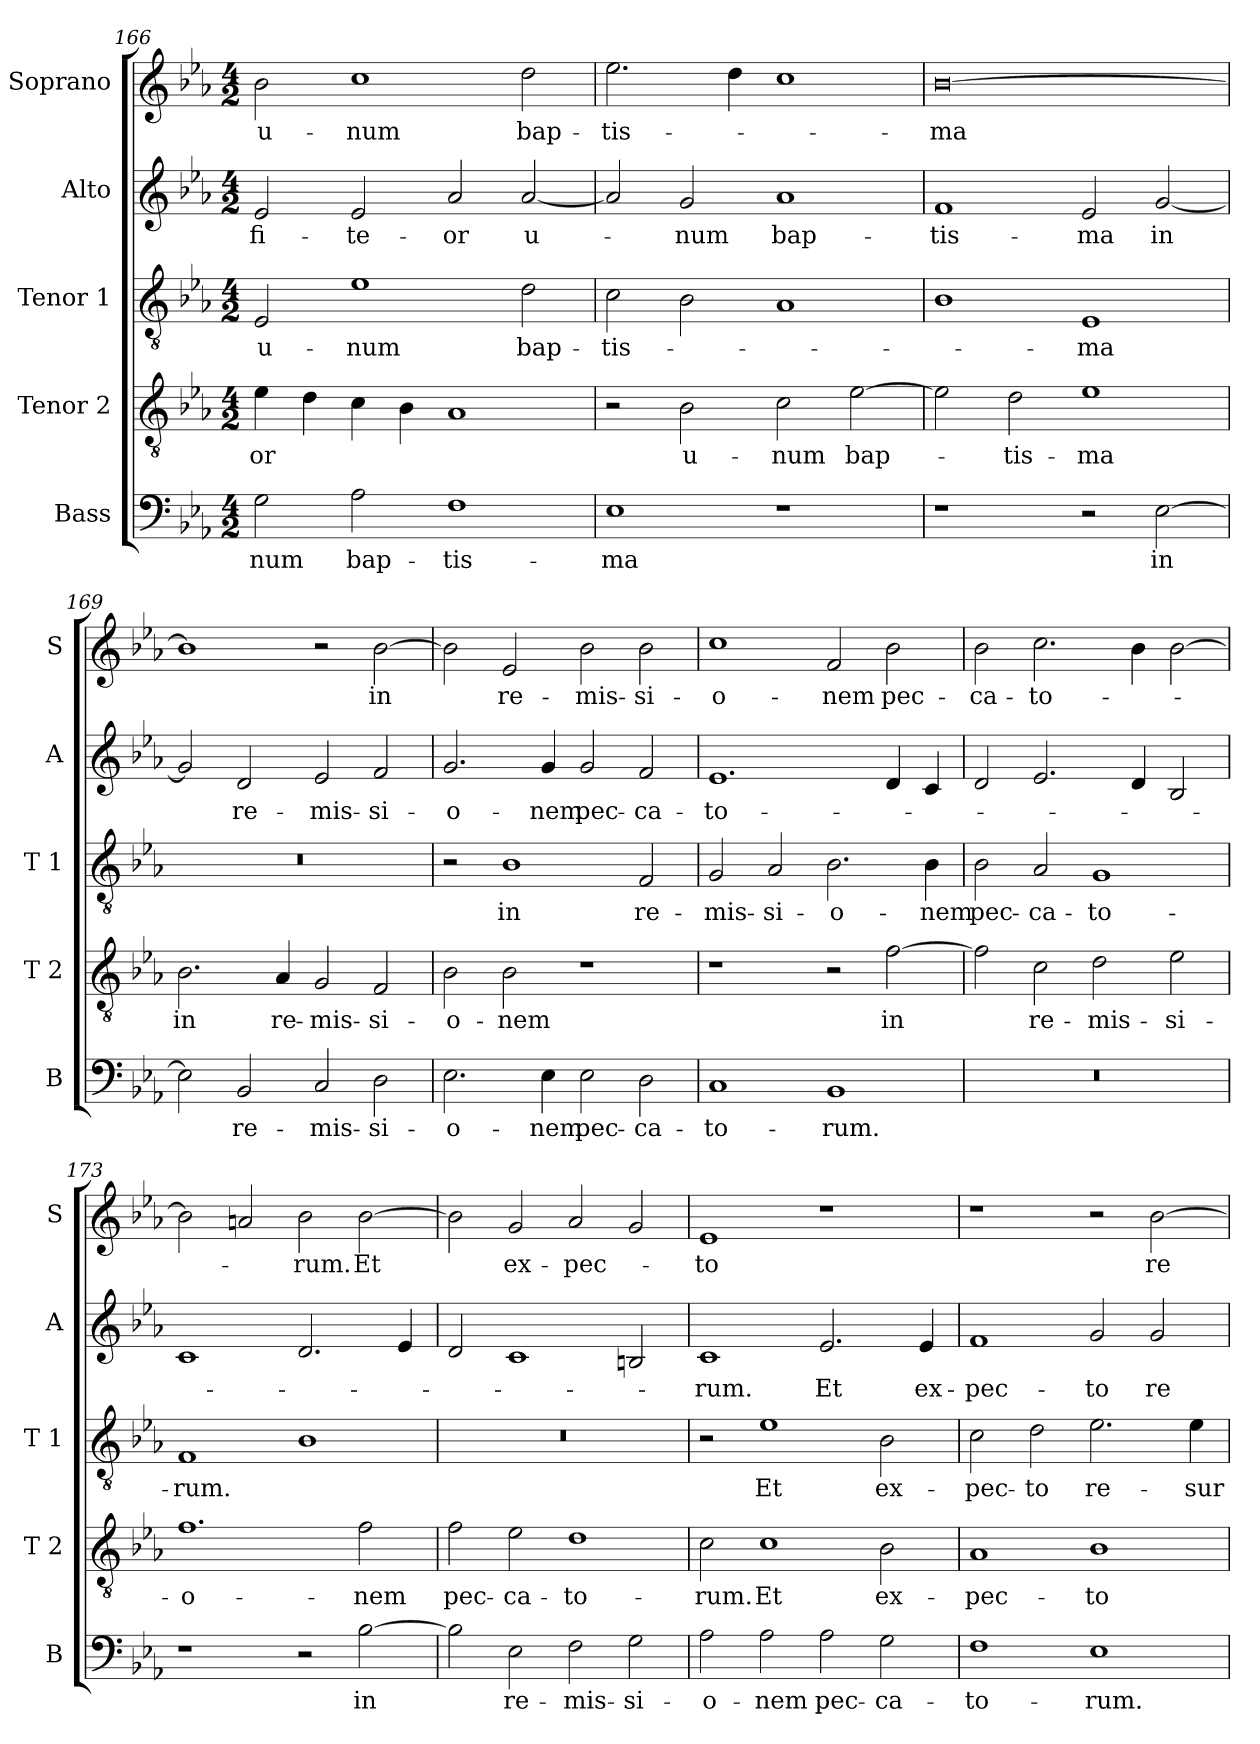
**kern	**text	**kern	**text	**kern	**text	**kern	**text	**kern	**text
*part5	*part5	*part4	*part4	*part3	*part3	*part2	*part2	*part1	*part1
*staff5	*staff5	*staff4	*staff4	*staff3	*staff3	*staff2	*staff2	*staff1	*staff1
*I"Bass	*	*I"Tenor 2	*	*I"Tenor 1	*	*I"Alto	*	*I"Soprano	*
*I'B	*	*I'T 2	*	*I'T 1	*	*I'A	*	*I'S	*
*clefF4	*	*clefGv2	*	*clefGv2	*	*clefG2	*	*clefG2	*
*k[b-e-a-]	*	*k[b-e-a-]	*	*k[b-e-a-]	*	*k[b-e-a-]	*	*k[b-e-a-]	*
*E-:	*	*E-:	*	*E-:	*	*E-:	*	*E-:	*
*M4/2	*	*M4/2	*	*M4/2	*	*M4/2	*	*M4/2	*
=166	=166	=166	=166	=166	=166	=166	=166	=166	=166
!	!LO:LY:b	!	!LO:LY:b	!	!LO:LY:b	!	!LO:LY:b	!	!LO:LY:b
2G\	-num	4e-\	-or	2E-/	u-	2e-/	-fi-	2b-\	u-
.	.	4d\	.	.	.	.	.	.	.
!	!LO:LY:b	!	!	!	!LO:LY:b	!	!LO:LY:b	!	!LO:LY:b
2A-\	bap-	4c\	.	1e-	-num	2e-/	-te-	1cc	-num
.	.	4B-\	.	.	.	.	.	.	.
!	!LO:LY:b	!	!	!	!	!	!LO:LY:b	!	!
1F	-tis-	1A-	.	.	.	2a-/	-or	.	.
!	!	!	!	!	!LO:LY:b	!	!LO:LY:b	!	!LO:LY:b
.	.	.	.	2d\	bap-	[2a-/	u-	2dd\	bap-
=167	=167	=167	=167	=167	=167	=167	=167	=167	=167
!	!LO:LY:b	!	!	!	!LO:LY:b	!	!	!	!LO:LY:b
1E-	-ma	2r	.	2c\	-tis-	2a-/]	.	2.ee-\	-tis-
!	!	!	!LO:LY:b	!	!	!	!LO:LY:b	!	!
.	.	2B-\	u-	2B-\	.	2g/	-num	.	.
.	.	.	.	.	.	.	.	4dd\	.
!	!	!	!LO:LY:b	!	!	!	!LO:LY:b	!	!
1r	.	2c\	-num	1A-	.	1a-	bap-	1cc	.
!	!	!	!LO:LY:b	!	!	!	!	!	!
.	.	[2e-\	bap-	.	.	.	.	.	.
=168	=168	=168	=168	=168	=168	=168	=168	=168	=168
!	!	!	!	!	!	!	!LO:LY:b	!	!LO:LY:b
1r	.	2e-\]	.	1B-	.	1f	-tis-	[0b-	-ma
!	!	!	!LO:LY:b	!	!	!	!	!	!
.	.	2d\	-tis-	.	.	.	.	.	.
!	!	!	!LO:LY:b	!	!LO:LY:b	!	!LO:LY:b	!	!
2r	.	1e-	-ma	1E-	-ma	2e-/	-ma	.	.
!	!LO:LY:b	!	!	!	!	!	!LO:LY:b	!	!
[2E-\	in	.	.	.	.	[2g/	in	.	.
!!LO:LB:g=z
=169	=169	=169	=169	=169	=169	=169	=169	=169	=169
!	!	!	!LO:LY:b	!	!	!	!	!	!
2E-\]	.	2.B-\	in	0r	.	2g/]	.	1b-]	.
!	!LO:LY:b	!	!	!	!	!	!LO:LY:b	!	!
2BB-/	re-	.	.	.	.	2d/	re-	.	.
!	!	!	!LO:LY:b	!	!	!	!	!	!
.	.	4A-/	re-	.	.	.	.	.	.
!	!LO:LY:b	!	!LO:LY:b	!	!	!	!LO:LY:b	!	!
2C/	-mis-	2G/	-mis-	.	.	2e-/	-mis-	2r	.
!	!LO:LY:b	!	!LO:LY:b	!	!	!	!LO:LY:b	!	!LO:LY:b
2D\	-si-	2F/	-si-	.	.	2f/	-si-	[2b-\	in
=170	=170	=170	=170	=170	=170	=170	=170	=170	=170
!	!LO:LY:b	!	!LO:LY:b	!	!	!	!LO:LY:b	!	!
2.E-\	-o-	2B-\	-o-	2r	.	2.g/	-o-	2b-\]	.
!	!	!	!LO:LY:b	!	!LO:LY:b	!	!	!	!LO:LY:b
.	.	2B-\	-nem	1B-	in	.	.	2e-/	re-
!	!LO:LY:b	!	!	!	!	!	!LO:LY:b	!	!
4E-\	-nem	.	.	.	.	4g/	-nem	.	.
!	!LO:LY:b	!	!	!	!	!	!LO:LY:b	!	!LO:LY:b
2E-\	pec-	1r	.	.	.	2g/	pec-	2b-\	-mis-
!	!LO:LY:b	!	!	!	!LO:LY:b	!	!LO:LY:b	!	!LO:LY:b
2D\	-ca-	.	.	2F/	re-	2f/	-ca-	2b-\	-si-
=171	=171	=171	=171	=171	=171	=171	=171	=171	=171
!	!LO:LY:b	!	!	!	!LO:LY:b	!	!LO:LY:b	!	!LO:LY:b
1C	-to-	1r	.	2G/	-mis-	1.e-	-to-	1cc	-o-
!	!	!	!	!	!LO:LY:b	!	!	!	!
.	.	.	.	2A-/	-si-	.	.	.	.
!	!LO:LY:b	!	!	!	!LO:LY:b	!	!	!	!LO:LY:b
1BB-	-rum.	2r	.	2.B-\	-o-	.	.	2f/	-nem
!	!	!	!LO:LY:b	!	!	!	!	!	!LO:LY:b
.	.	[2f\	in	.	.	4d/	.	2b-\	pec-
!	!	!	!	!	!LO:LY:b	!	!	!	!
.	.	.	.	4B-\	-nem	4c/	.	.	.
=172	=172	=172	=172	=172	=172	=172	=172	=172	=172
!	!	!	!	!	!LO:LY:b	!	!	!	!LO:LY:b
0r	.	2f\]	.	2B-\	pec-	2d/	.	2b-\	-ca-
!	!	!	!LO:LY:b	!	!LO:LY:b	!	!	!	!LO:LY:b
.	.	2c\	re-	2A-/	-ca-	2.e-/	.	2.cc\	-to-
!	!	!	!LO:LY:b	!	!LO:LY:b	!	!	!	!
.	.	2d\	-mis-	1G	-to-	.	.	.	.
.	.	.	.	.	.	4d/	.	4b-\	.
!	!	!	!LO:LY:b	!	!	!	!	!	!
.	.	2e-\	-si-	.	.	2B-/	.	[2b-\	.
=173	=173	=173	=173	=173	=173	=173	=173	=173	=173
!	!	!	!LO:LY:b	!	!LO:LY:b	!	!	!	!
1r	.	1.f	-o-	1F	-rum.	1c	.	2b-\]	.
.	.	.	.	.	.	.	.	2an/	.
!	!	!	!	!	!	!	!	!	!LO:LY:b
2r	.	.	.	1B-	.	2.d/	.	2b-\	-rum.
!	!LO:LY:b	!	!LO:LY:b	!	!	!	!	!	!LO:LY:b
[2B-\	in	2f\	-nem	.	.	.	.	[2b-\	Et
.	.	.	.	.	.	4e-/	.	.	.
=174	=174	=174	=174	=174	=174	=174	=174	=174	=174
!	!	!	!LO:LY:b	!	!	!	!	!	!
2B-\]	.	2f\	pec-	0r	.	2d/	.	2b-\]	.
!	!LO:LY:b	!	!LO:LY:b	!	!	!	!	!	!LO:LY:b
2E-\	re-	2e-\	-ca-	.	.	1c	.	2g/	ex-
!	!LO:LY:b	!	!LO:LY:b	!	!	!	!	!	!LO:LY:b
2F\	-mis-	1d	-to-	.	.	.	.	2a-/	-pec-
!	!LO:LY:b	!	!	!	!	!	!	!	!
2G\	-si-	.	.	.	.	2Bn/	.	2g/	.
!!LO:LB:g=z
=175	=175	=175	=175	=175	=175	=175	=175	=175	=175
!	!LO:LY:b	!	!LO:LY:b	!	!	!	!LO:LY:b	!	!LO:LY:b
2A-\	-o-	2c\	-rum.	2r	.	1c	-rum.	1e-	-to
!	!LO:LY:b	!	!LO:LY:b	!	!LO:LY:b	!	!	!	!
2A-\	-nem	1c	Et	1e-	Et	.	.	.	.
!	!LO:LY:b	!	!	!	!	!	!LO:LY:b	!	!
2A-\	pec-	.	.	.	.	2.e-/	Et	1r	.
!	!LO:LY:b	!	!LO:LY:b	!	!LO:LY:b	!	!	!	!
2G\	-ca-	2B-\	ex-	2B-\	ex-	.	.	.	.
!	!	!	!	!	!	!	!LO:LY:b	!	!
.	.	.	.	.	.	4e-/	ex-	.	.
=176	=176	=176	=176	=176	=176	=176	=176	=176	=176
!	!LO:LY:b	!	!LO:LY:b	!	!LO:LY:b	!	!LO:LY:b	!	!
1F	-to-	1A-	-pec-	2c\	-pec-	1f	-pec-	1r	.
!	!	!	!	!	!LO:LY:b	!	!	!	!
.	.	.	.	2d\	-to	.	.	.	.
!	!LO:LY:b	!	!LO:LY:b	!	!LO:LY:b	!	!LO:LY:b	!	!
1E-	-rum.	1B-	-to	2.e-\	re-	2g/	-to	2r	.
!	!	!	!	!	!	!	!LO:LY:b	!	!LO:LY:b
.	.	.	.	.	.	2g/	re-	[2b-\	re-
!	!	!	!	!	!LO:LY:b	!	!	!	!
.	.	.	.	4e-\	-sur-	.	.	.	.
=	=	=	=	=	=	=	=	=	=
*-	*-	*-	*-	*-	*-	*-	*-	*-	*-
